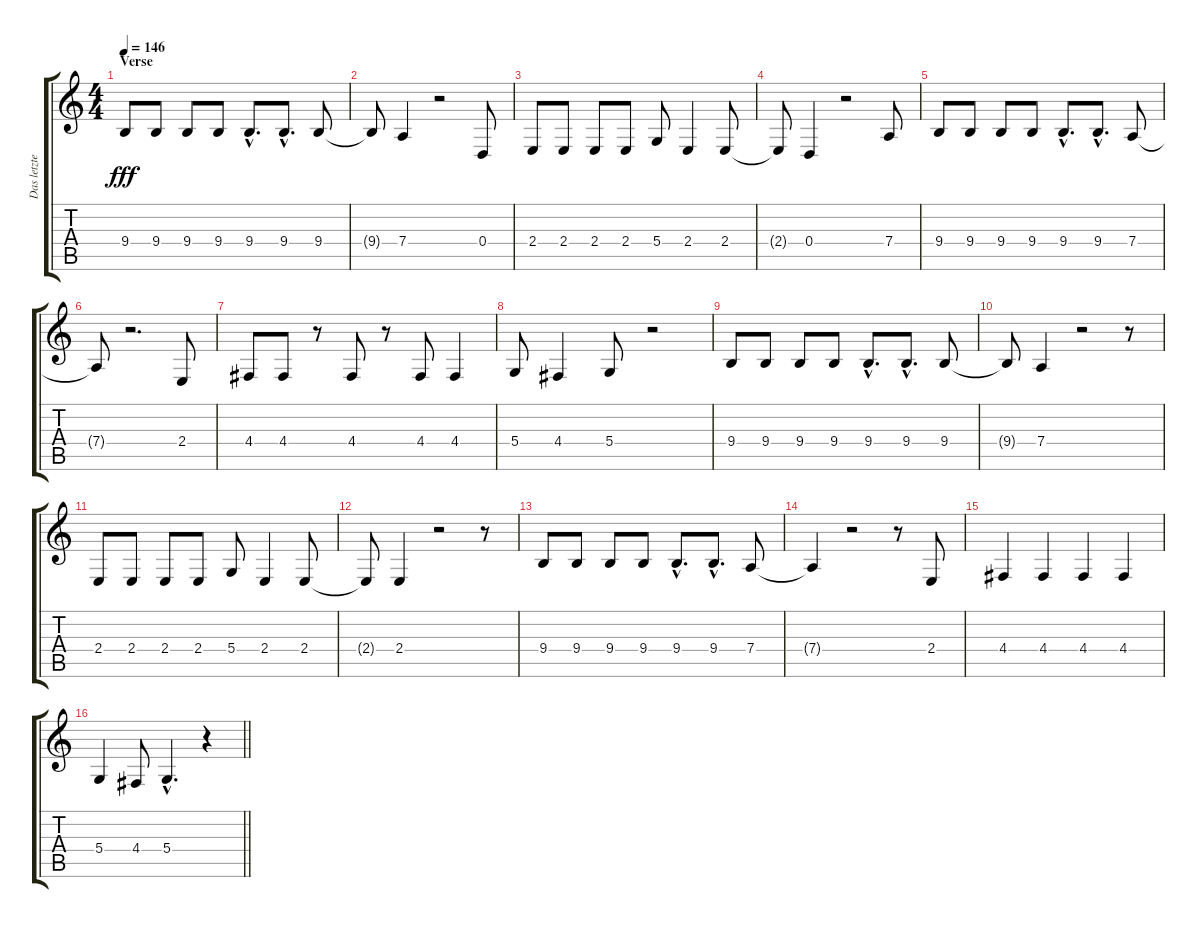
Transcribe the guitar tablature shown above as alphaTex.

\track ("Das letzte Einhorn" "Das letzte") {instrument choiraahs}
\staff {score tabs}
\tuning (E4 B3 G3 D3 A2 D2) {hide}
\ts (4 4)
\section ("" "Verse")
\tempo 146
\clef g2
\ks c
9.4.8{dy fff} 9.4.8 9.4.8 9.4.8 9.4{hac}.8{d} 9.4{hac}.8{d} 9.4.8 |
9.4{t}.8 7.4.4 r.2 0.4.8 |
2.4.8 2.4.8 2.4.8 2.4.8 5.4.8 2.4.4 2.4.8 |
2.4{t}.8 0.4.4 r.2 7.4.8 |
9.4.8 9.4.8 9.4.8 9.4.8 9.4{hac}.8{d} 9.4{hac}.8{d} 7.4.8 |
7.4{t}.8 r.2{d} 2.4.8 |
4.4.8 4.4.8 r.8 4.4.8 r.8 4.4.8 4.4.4 |
5.4.8 4.4.4 5.4.8 r.2 |
9.4.8 9.4.8 9.4.8 9.4.8 9.4{hac}.8{d} 9.4{hac}.8{d} 9.4.8 |
9.4{t}.8 7.4.4 r.2 r.8 |
2.4.8 2.4.8 2.4.8 2.4.8 5.4.8 2.4.4 2.4.8 |
2.4{t}.8 2.4.4 r.2 r.8 |
9.4.8 9.4.8 9.4.8 9.4.8 9.4{hac}.8{d} 9.4{hac}.8{d} 7.4.8 |
7.4{t}.4 r.2 r.8 2.4.8 |
4.4.4 4.4.4 4.4.4 4.4.4 |
\barLineRight lightlight
5.4.4 4.4.8 5.4{hac}.4{d} r.4
